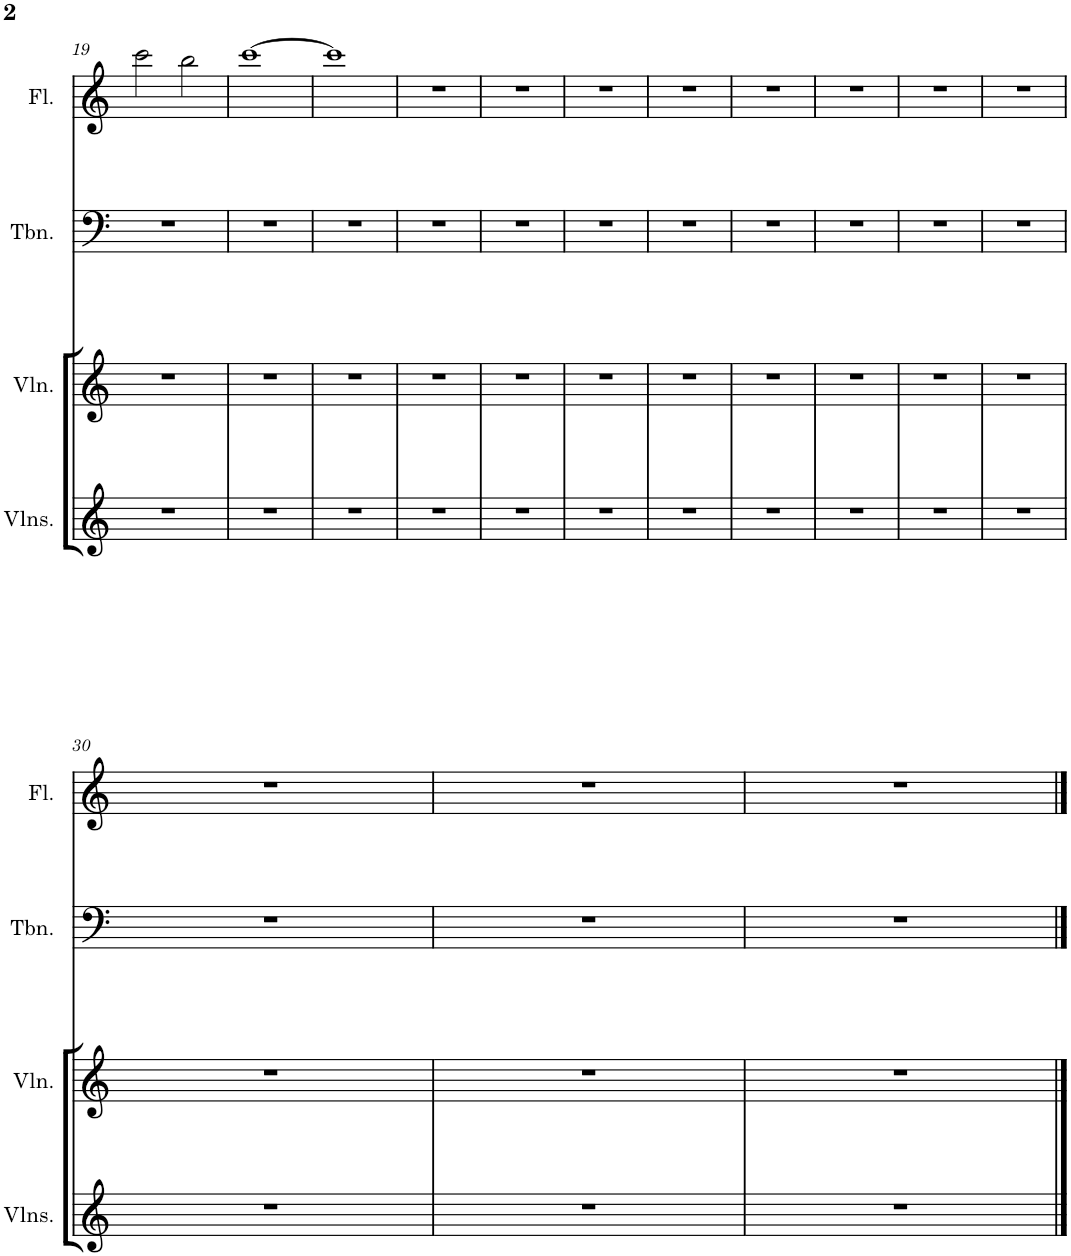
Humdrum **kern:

**kern	**kern	**kern	**kern
*part4	*part3	*part2	*part1
*staff4	*staff3	*staff2	*staff1
*I"Violins	*I"Biola	*I"Trombone	*I"Seruling
*I'Vlns.	*	*I'Tbn.	*
!!LO:PB:g=z
*clefG2	*clefG2	*clefF4	*clefG2
*k[]	*k[]	*k[]	*k[]
*M4/4	*M4/4	*M4/4	*M4/4
=19	=19	=19	=19
1r	1r	1r	2ccc\
.	.	.	2bb\
=20	=20	=20	=20
1r	1r	1r	[1ccc
=21	=21	=21	=21
1r	1r	1r	1ccc]
=22	=22	=22	=22
1r	1r	1r	1r
=23	=23	=23	=23
1r	1r	1r	1r
=24	=24	=24	=24
1r	1r	1r	1r
=25	=25	=25	=25
1r	1r	1r	1r
=26	=26	=26	=26
1r	1r	1r	1r
=27	=27	=27	=27
1r	1r	1r	1r
=28	=28	=28	=28
1r	1r	1r	1r
=29	=29	=29	=29
1r	1r	1r	1r
!!LO:LB:g=z
=30	=30	=30	=30
1r	1r	1r	1r
=31	=31	=31	=31
1r	1r	1r	1r
=32	=32	=32	=32
1r	1r	1r	1r
==	==	==	==
*-	*-	*-	*-
